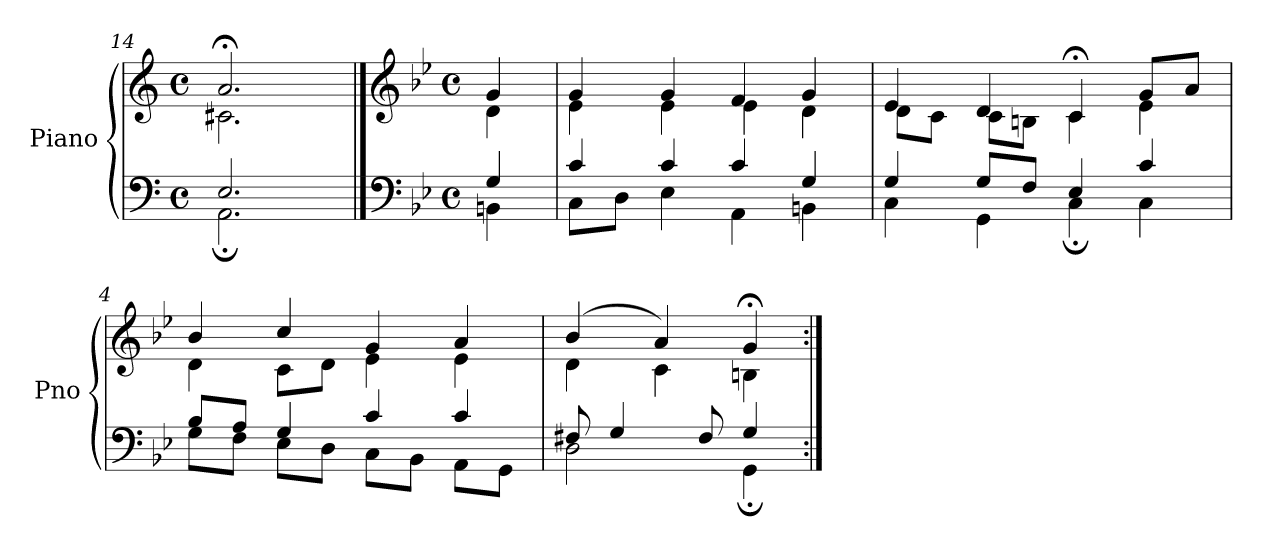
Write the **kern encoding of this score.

**kern	**kern
*part1	*part1
*staff2	*staff1
*I"Piano	*
*I'Pno	*
*clefF4	*clefG2
*k[]	*k[]
*M4/4	*M4/4
*met(c)	*met(c)
=14	=14
*^	*^
2.E/	2.AA;\	2.a;</	2.c#X\
==1	==1	==1	==1
*clefF4	*	*clefG2	*
*k[b-e-]	*	*k[b-e-]	*
*M4/4	*	*M4/4	*
*met(c)	*	*met(c)	*
4G/	4BBn\	4g/	4d\
=2	=2	=2	=2
4c/	8C\L	4g/	4e-\
.	8D\J	.	.
4c/	4E-\	4g/	4e-\
4c/	4AA\	4f/	4e-\
4G/	4BBn\	4g/	4d\
=3	=3	=3	=3
4G/	4C\	4e-/	8d\L
.	.	.	8c\J
8G/L	4GG\	4d/	8c\L
8F/J	.	.	8Bn\J
4E-/	4C;\	4c;</	4c\
4c/	4C\	8g/L	4e-\
.	.	8a/J	.
=4	=4	=4	=4
8B-/L	8G\L	4b-/	4d\
8A/J	8F\J	.	.
4G/	8E-\L	4cc/	8c\L
.	8D\J	.	8d\J
4c/	8C\L	4g/	4e-\
.	8BB-\J	.	.
4c/	8AA\L	4a/	4e-\
.	8GG\J	.	.
=5	=5	=5	=5
8F#X/	2D\	(>4b-/	4d\
4G/	.	.	.
.	.	4a/)	4c\
8F#/	.	.	.
4G/	4GG;\	4g;</	4Bn\
*v	*v	*	*
*	*v	*v
=:|!	=:|!
*-	*-
